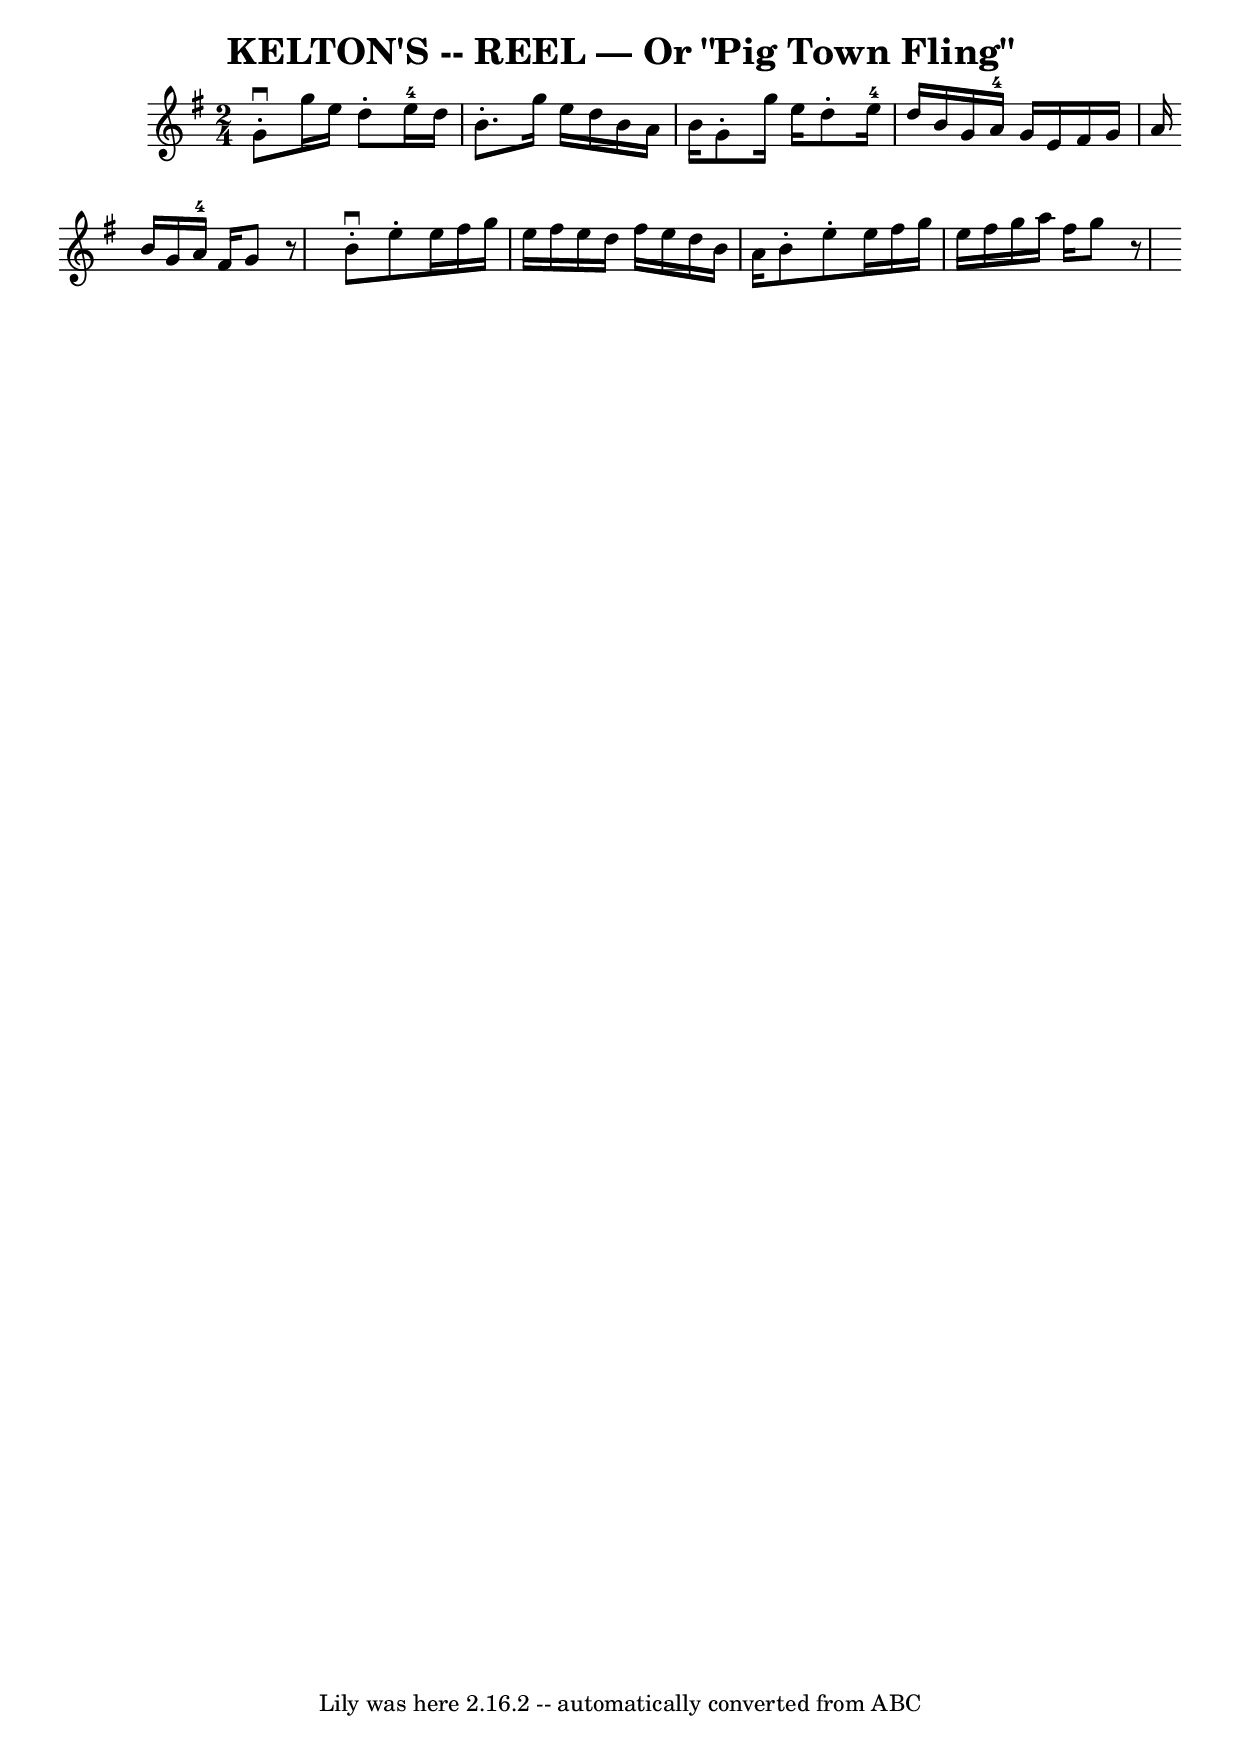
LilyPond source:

\version "2.16.2"
\include "Mammoth.ily"
\header {
  %% book = "Ryan's Mammoth Collection of Fiddle Tunes"
  crossRefNumber = "1"
  footnotes = ""
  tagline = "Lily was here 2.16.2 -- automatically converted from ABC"
  title = "KELTON'S -- REEL — Or \"Pig Town Fling\""

}
voicedefault =  {


  \time 2/4 
  \key g \major   g'8^\downbow-. g''16 e''16 d''8-. e''16-4 d''16     |
  b'8.-. g''16 e''16 d''16 b'16 a'16       b'16     |
  g'8-. g''16 e''16 d''8-. e''16-4 d''16     |
  b'16 g'16 a'16-4 g'16 e'16 fis'16 g'16 a'16      \bar ":|" b'16 g'16 a'16-4 fis'16 g'8    r8 \bar " |."        \bar "|:" b'8^\downbow-. e''8-. e''16 fis''16 g''16 e''16      |
  fis''16 e''16 d''16 fis''16 e''16 d''16 b'16       a'16     |
  b'8-. e''8-. e''16 fis''16 g''16 e''16     |
  fis''16 g''16 a''16 fis''16 g''8    r8   \bar ":|"   

}

\score{
  <<

    \context Staff="default"
    {
      \voicedefault 
      
    }

  >>
  \layout {
    
  }
  \midi {
  }

}
